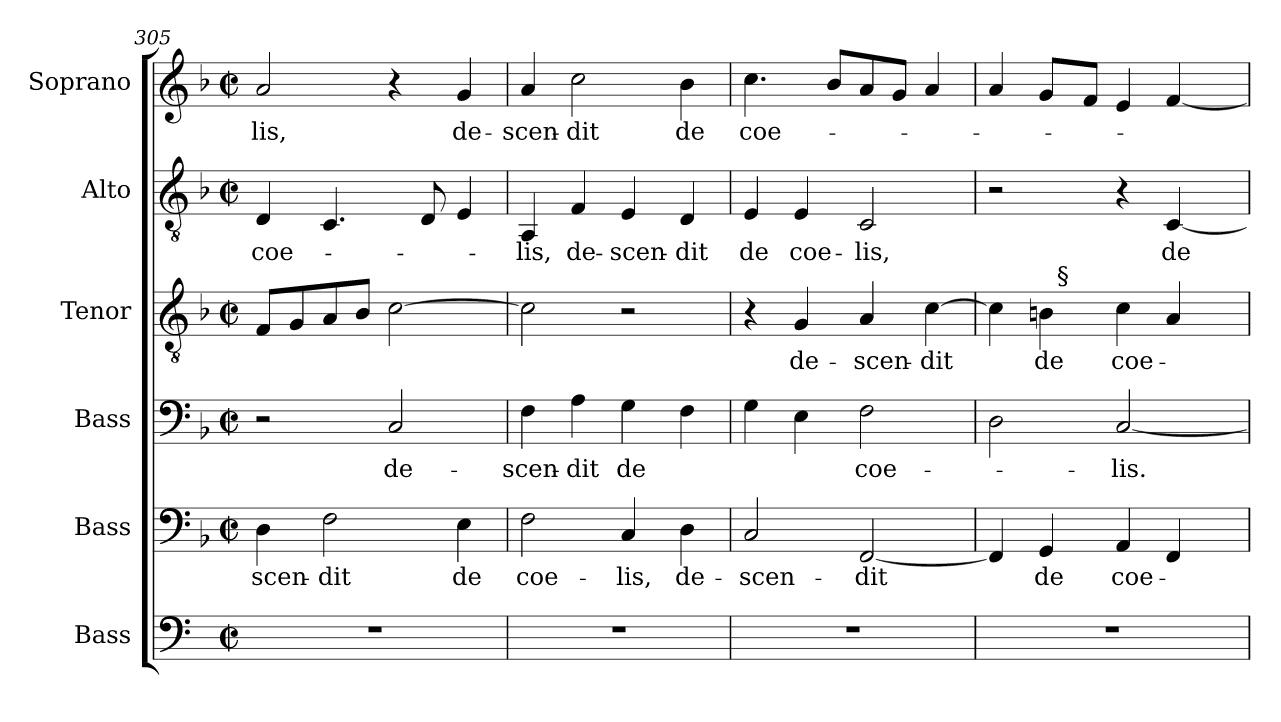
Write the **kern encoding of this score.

**kern	**kern	**text	**kern	**text	**kern	**text	**kern	**text	**kern	**text
*part6	*part5	*part5	*part4	*part4	*part3	*part3	*part2	*part2	*part1	*part1
*staff6	*staff5	*staff5	*staff4	*staff4	*staff3	*staff3	*staff2	*staff2	*staff1	*staff1
*I"Bass	*I"Bass	*	*I"Bass	*	*I"Tenor	*	*I"Alto	*	*I"Soprano	*
*I'B.	*I'B.	*	*I'B.	*	*I'T.	*	*I'A.	*	*I'S.	*
!!LO:PB:g=z
*clefF4	*clefF4	*	*clefF4	*	*clefGv2	*	*clefGv2	*	*clefG2	*
*	*	*	*	*	*ITrd7c12	*	*	*	*	*
*k[]	*k[b-]	*	*k[b-]	*	*k[b-]	*	*k[b-]	*	*k[b-]	*
*C:	*F:	*	*F:	*	*F:	*	*F:	*	*F:	*
*M2/2	*M2/2	*	*M2/2	*	*M2/2	*	*M2/2	*	*M2/2	*
*met(c|)	*met(c|)	*	*met(c|)	*	*met(c|)	*	*met(c|)	*	*met(c|)	*
=305	=305	=305	=305	=305	=305	=305	=305	=305	=305	=305
!	!	!LO:LY:b:color=#000000	!	!	!	!	!	!	!	!
!	!	!	!	!	!	!	!	!LO:LY:b:color=#000000	!	!
!	!	!	!	!	!	!	!	!	!	!LO:LY:b:color=#000000
1r	4Di\	-scen-	2r	.	8FFi/L	.	4Di/	coe-	2ai/	-lis,
.	.	.	.	.	8GGi/	.	.	.	.	.
!	!	!LO:LY:b:color=#000000	!	!	!	!	!	!	!	!
.	2Fi\	-dit	.	.	8AAi/	.	4.Ci/	.	.	.
.	.	.	.	.	8BB-i/J	.	.	.	.	.
!	!	!	!	!LO:LY:b:color=#000000	!	!	!	!	!	!
.	.	.	2Ci/	de-	[2Ci\	.	.	.	4r	.
.	.	.	.	.	.	.	8Di/	.	.	.
!	!	!LO:LY:b:color=#000000	!	!	!	!	!	!	!	!
!	!	!	!	!	!	!	!	!	!	!LO:LY:b:color=#000000
.	4Ei\	de	.	.	.	.	4Ei/	.	4gi/	de-
=306	=306	=306	=306	=306	=306	=306	=306	=306	=306	=306
!	!	!LO:LY:b:color=#000000	!	!	!	!	!	!	!	!
!	!	!	!	!LO:LY:b:color=#000000	!	!	!	!	!	!
!	!	!	!	!	!	!	!	!LO:LY:b:color=#000000	!	!
!	!	!	!	!	!	!	!	!	!	!LO:LY:b:color=#000000
1r	2Fi\	coe-	4Fi\	-scen-	2Ci\]	.	4AAi/	-lis,	4ai/	-scen-
!	!	!	!	!LO:LY:b:color=#000000	!	!	!	!	!	!
!	!	!	!	!	!	!	!	!LO:LY:b:color=#000000	!	!
!	!	!	!	!	!	!	!	!	!	!LO:LY:b:color=#000000
.	.	.	4Ai\	-dit	.	.	4Fi/	de-	2cci\	-dit
!	!	!LO:LY:b:color=#000000	!	!	!	!	!	!	!	!
!	!	!	!	!LO:LY:b:color=#000000	!	!	!	!	!	!
!	!	!	!	!	!	!	!	!LO:LY:b:color=#000000	!	!
.	4Ci/	-lis,	4Gi\	de	2r	.	4Ei/	-scen-	.	.
!	!	!LO:LY:b:color=#000000	!	!	!	!	!	!	!	!
!	!	!	!	!	!	!	!	!LO:LY:b:color=#000000	!	!
!	!	!	!	!	!	!	!	!	!	!LO:LY:b:color=#000000
.	4Di\	de-	4Fi\	.	.	.	4Di/	-dit	4b-i\	de
=307	=307	=307	=307	=307	=307	=307	=307	=307	=307	=307
!	!	!LO:LY:b:color=#000000	!	!	!	!	!	!	!	!
!	!	!	!	!	!	!	!	!LO:LY:b:color=#000000	!	!
!	!	!	!	!	!	!	!	!	!	!LO:LY:b:color=#000000
1r	2Ci/	-scen-	4Gi\	.	4r	.	4Ei/	de	4.cci\	coe-
!	!	!	!	!	!	!LO:LY:b:color=#000000	!	!	!	!
!	!	!	!	!	!	!	!	!LO:LY:b:color=#000000	!	!
.	.	.	4Ei\	.	4GGi/	de-	4Ei/	coe-	.	.
.	.	.	.	.	.	.	.	.	8b-i/L	.
!	!	!LO:LY:b:color=#000000	!	!	!	!	!	!	!	!
!	!	!	!	!LO:LY:b:color=#000000	!	!	!	!	!	!
!	!	!	!	!	!	!LO:LY:b:color=#000000	!	!	!	!
!	!	!	!	!	!	!	!	!LO:LY:b:color=#000000	!	!
.	[2FFi/	-dit	2Fi\	coe-	4AAi/	-scen-	2Ci/	-lis,	8ai/	.
.	.	.	.	.	.	.	.	.	8gi/J	.
!	!	!	!	!	!	!LO:LY:b:color=#000000	!	!	!	!
.	.	.	.	.	[4Ci\	-dit	.	.	4ai/	.
=308	=308	=308	=308	=308	=308	=308	=308	=308	=308	=308
*	*	*	*	*	*^	*	*	*	*	*
1r	4FFi/]	.	2Di\	.	4Ci\]	4ryy	.	2r	.	4ai/	.
!	!	!LO:LY:b:color=#000000	!	!	!	!	!	!	!	!	!
!	!	!	!	!	!	!	!LO:LY:b:color=#000000	!	!	!	!
.	4GGi/	de	.	.	4BBi\	32ryy	de	.	.	8gi/L	.
.	.	.	.	.	.	256ryy	.	.	.	.	.
!	!	!	!	!	!	!LO:TX:a:t=§	!	!	!	!	!
.	.	.	.	.	.	2ryy	.	.	.	.	.
.	.	.	.	.	.	.	.	.	.	8fi/J	.
!	!	!LO:LY:b:color=#000000	!	!	!	!	!	!	!	!	!
!	!	!	!	!LO:LY:b:color=#000000	!	!	!	!	!	!	!
!	!	!	!	!	!	!	!LO:LY:b:color=#000000	!	!	!	!
.	4AAi/	coe-	[2Ci/	-lis.	4Ci\	.	coe-	4r	.	4ei/	.
!	!	!	!	!	!	!	!	!	!LO:LY:b:color=#000000	!	!
.	4FFi/	.	.	.	4AAi/	.	.	[4Ci/	de	[4fi/	.
.	.	.	.	.	.	8ryy	.	.	.	.	.
.	.	.	.	.	.	16ryy	.	.	.	.	.
.	.	.	.	.	.	64..ryy	.	.	.	.	.
*	*	*	*	*	*v	*v	*	*	*	*	*
=	=	=	=	=	=	=	=	=	=	=
*-	*-	*-	*-	*-	*-	*-	*-	*-	*-	*-
